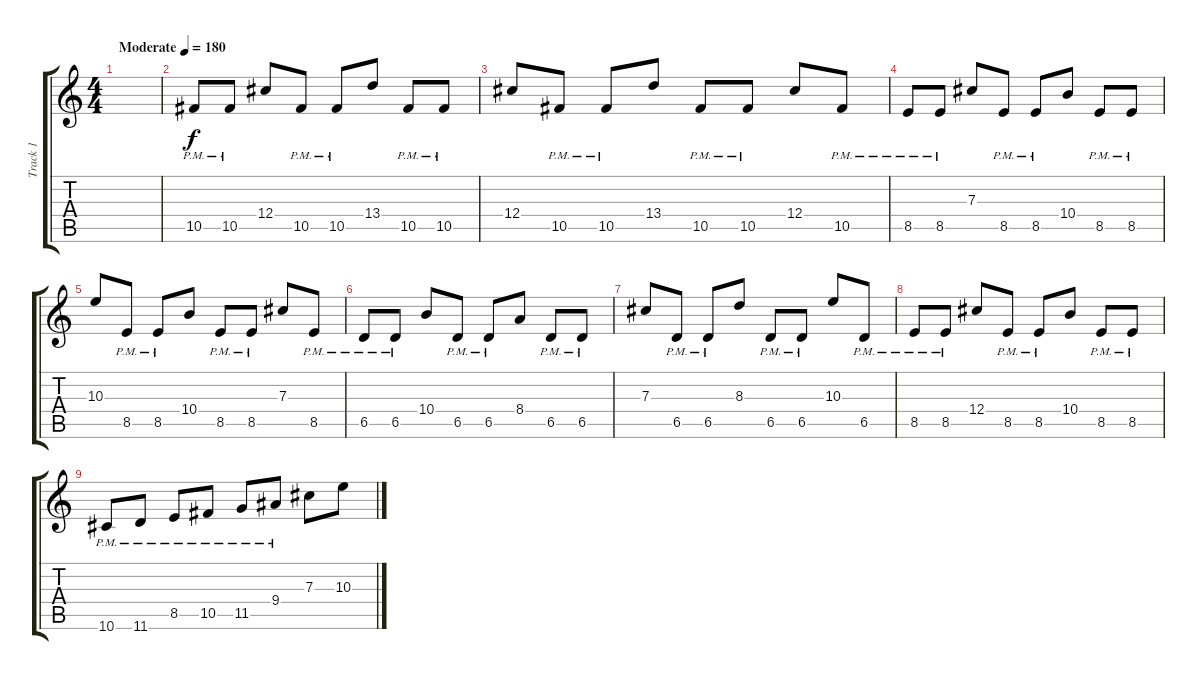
\track ("Track 1" "Track 1") {instrument overdrivenguitar}
\staff {score tabs}
\tuning (Eb4 Bb3 Gb3 Db3 Ab2 Eb2) {hide}
\ts (4 4)
\tempo (180 "Moderate")
\clef g2
\ks c
|
10.5{pm}.8 10.5{pm}.8 12.4.8 10.5{pm}.8 10.5{pm}.8 13.4.8 10.5{pm}.8 10.5{pm}.8 |
12.4.8 10.5{pm}.8 10.5{pm}.8 13.4.8 10.5{pm}.8 10.5{pm}.8 12.4.8 10.5{pm}.8 |
8.5{pm}.8 8.5{pm}.8 7.3.8 8.5{pm}.8 8.5{pm}.8 10.4.8 8.5{pm}.8 8.5{pm}.8 |
10.3.8 8.5{pm}.8 8.5{pm}.8 10.4.8 8.5{pm}.8 8.5{pm}.8 7.3.8 8.5{pm}.8 |
6.5{pm}.8 6.5{pm}.8 10.4.8 6.5{pm}.8 6.5{pm}.8 8.4.8 6.5{pm}.8 6.5{pm}.8 |
7.3.8 6.5{pm}.8 6.5{pm}.8 8.3.8 6.5{pm}.8 6.5{pm}.8 10.3.8 6.5{pm}.8 |
8.5{pm}.8 8.5{pm}.8 12.4.8 8.5{pm}.8 8.5{pm}.8 10.4.8 8.5{pm}.8 8.5{pm}.8 |
10.6{pm}.8 11.6{pm}.8 8.5{pm}.8 10.5{pm}.8 11.5{pm}.8 9.4{pm}.8 7.3.8 10.3.8
